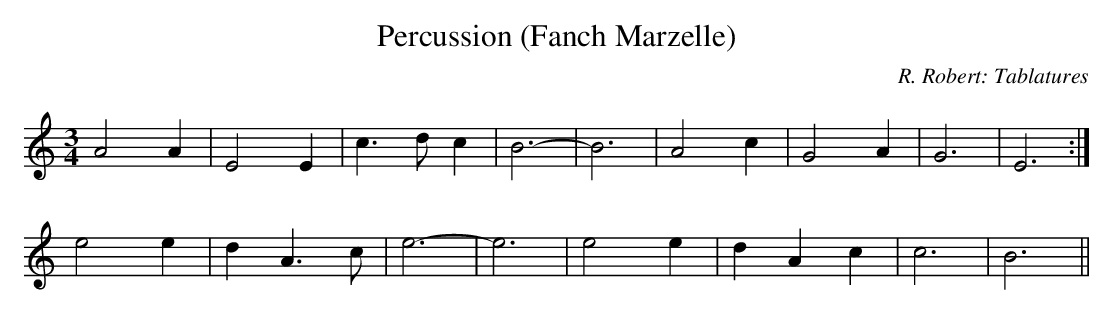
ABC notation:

X:1
T:Percussion (Fanch Marzelle)
C:R. Robert: Tablatures
M:3/4
L:1/4
K:C
A2A|E2E|c>dc|B3-|B3|A2c|G2A|G3|E3:|
e2e|dA>c|e3-|e3|e2e|dAc|c3|B3||
